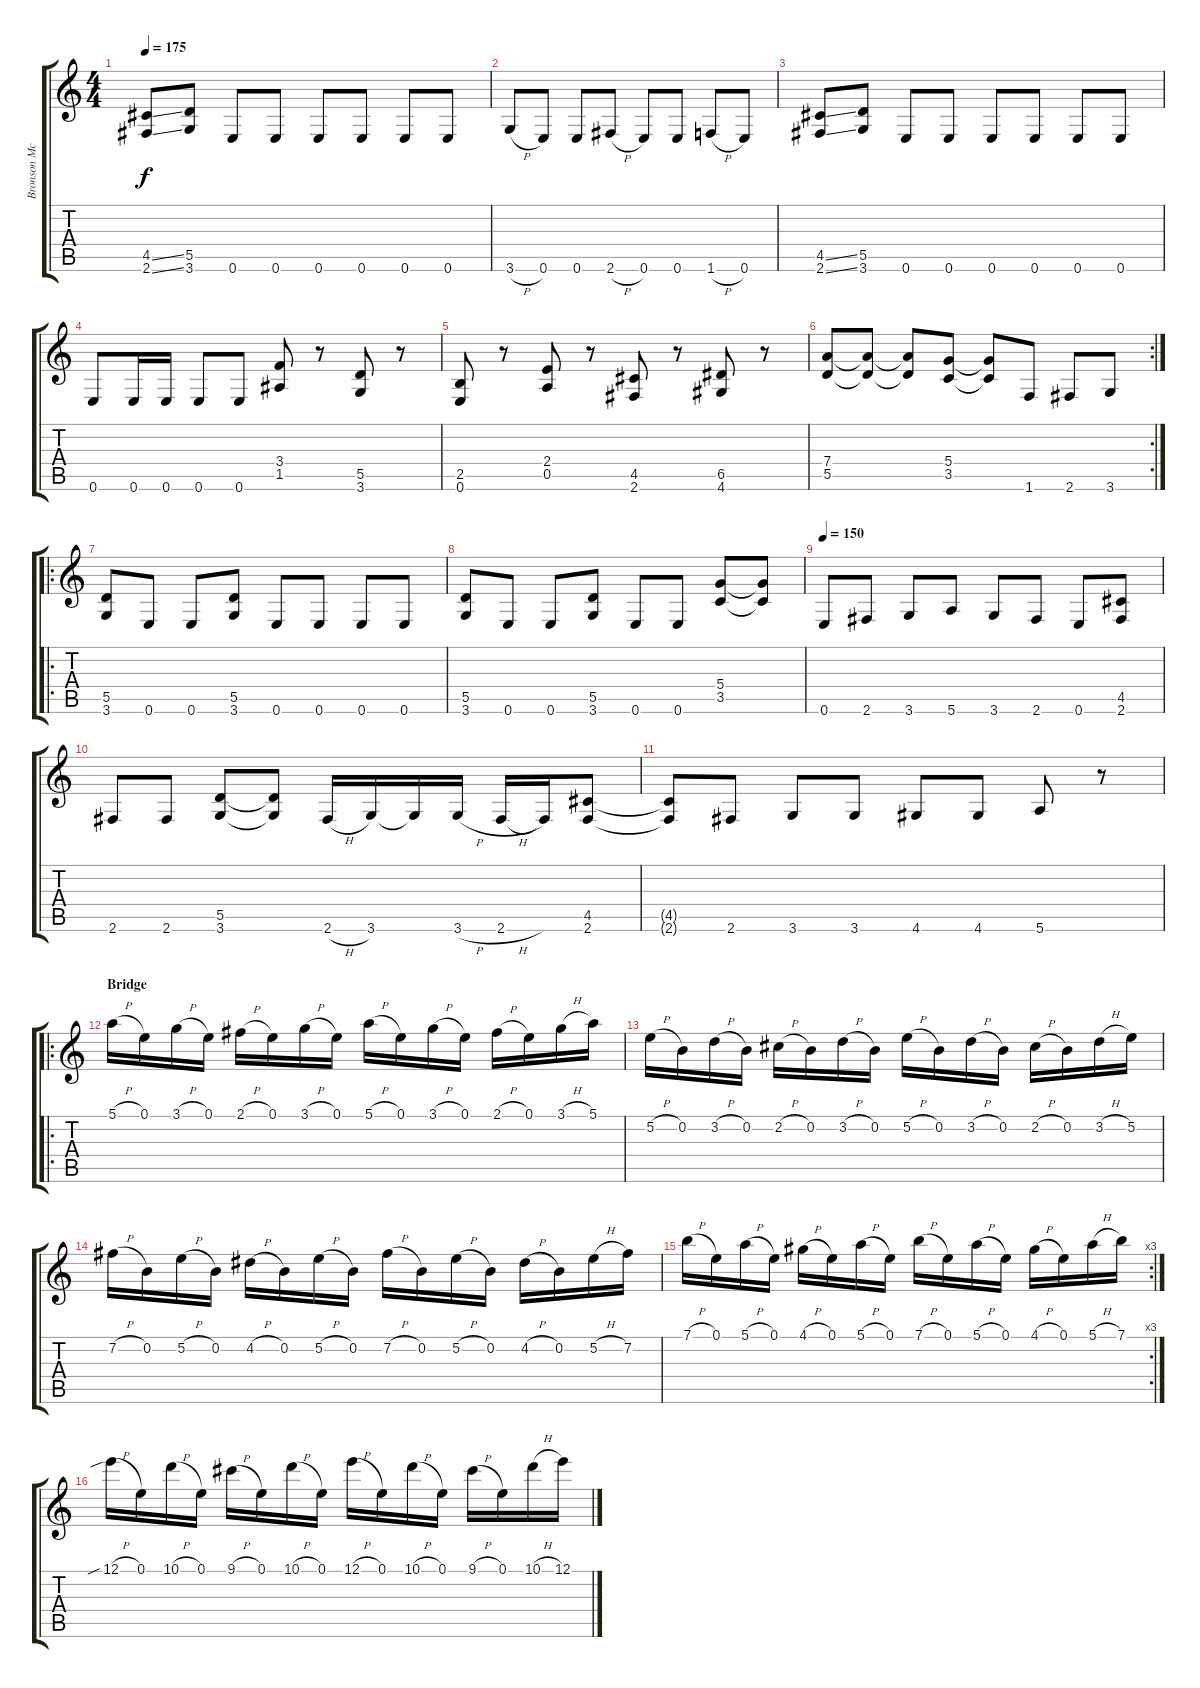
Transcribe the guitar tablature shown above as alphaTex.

\track ("Bronson McDowall (Guitar)" "Bronson Mc") {instrument distortionguitar}
\staff {score tabs}
\tuning (E4 B3 G3 D3 A2 E2) {hide}
\ts (4 4)
\tempo 175
\clef g2
\ks c
(4.5{ss} 2.6{ss}).8{dy f} (5.5 3.6).8 0.6.8 0.6.8 0.6.8 0.6.8 0.6.8 0.6.8 |
3.6{h}.8 0.6.8 0.6.8 2.6{h}.8 0.6.8 0.6.8 1.6{h}.8 0.6.8 |
(4.5{ss} 2.6{ss}).8 (5.5 3.6).8 0.6.8 0.6.8 0.6.8 0.6.8 0.6.8 0.6.8 |
0.6.8 0.6.16 0.6.16 0.6.8 0.6.8 (3.4 1.5).8 r.8 (5.5 3.6).8 r.8 |
(2.5 0.6).8 r.8 (2.4 0.5).8 r.8 (4.5 2.6).8 r.8 (6.5 4.6).8 r.8 |
\rc 2
(7.4 5.5).8 (7.4{t} 5.5{t}).8 (7.4{t} 5.5{t}).8 (5.4 3.5).8 (5.4{t} 3.5{t}).8 1.6.8 2.6.8 3.6.8 |
\ro
(5.5 3.6).8 0.6.8 0.6.8 (5.5 3.6).8 0.6.8 0.6.8 0.6.8 0.6.8 |
(5.5 3.6).8 0.6.8 0.6.8 (5.5 3.6).8 0.6.8 0.6.8 (5.4 3.5).8 (5.4{t} 3.5{t}).8 |
\tempo 150
0.6.8 2.6.8 3.6.8 5.6.8 3.6.8 2.6.8 0.6.8 (4.5 2.6).8 |
2.6.8 2.6.8 (5.5 3.6).8 (5.5{t} 3.6{t}).8 2.6{h}.16 3.6.16 3.6{t}.16 3.6{h}.16 2.6{h}.16 2.6{t}.16 (4.5 2.6).8 |
(4.5{t} 2.6{t}).8 2.6.8 3.6.8 3.6.8 4.6.8 4.6.8 5.6.8 r.8 |
\ro
\section ("" "Bridge")
5.1{h}.16 0.1.16 3.1{h}.16 0.1.16 2.1{h}.16 0.1.16 3.1{h}.16 0.1.16 5.1{h}.16 0.1.16 3.1{h}.16 0.1.16 2.1{h}.16 0.1.16 3.1{h}.16 5.1.16 |
5.2{h}.16 0.2.16 3.2{h}.16 0.2.16 2.2{h}.16 0.2.16 3.2{h}.16 0.2.16 5.2{h}.16 0.2.16 3.2{h}.16 0.2.16 2.2{h}.16 0.2.16 3.2{h}.16 5.2.16 |
7.2{h}.16 0.2.16 5.2{h}.16 0.2.16 4.2{h}.16 0.2.16 5.2{h}.16 0.2.16 7.2{h}.16 0.2.16 5.2{h}.16 0.2.16 4.2{h}.16 0.2.16 5.2{h}.16 7.2.16 |
\rc 3
7.1{h}.16 0.1.16 5.1{h}.16 0.1.16 4.1{h}.16 0.1.16 5.1{h}.16 0.1.16 7.1{h}.16 0.1.16 5.1{h}.16 0.1.16 4.1{h}.16 0.1.16 5.1{h}.16 7.1.16 |
12.1{sib h}.16 0.1.16 10.1{h}.16 0.1.16 9.1{h}.16 0.1.16 10.1{h}.16 0.1.16 12.1{h}.16 0.1.16 10.1{h}.16 0.1.16 9.1{h}.16 0.1.16 10.1{h}.16 12.1.16
